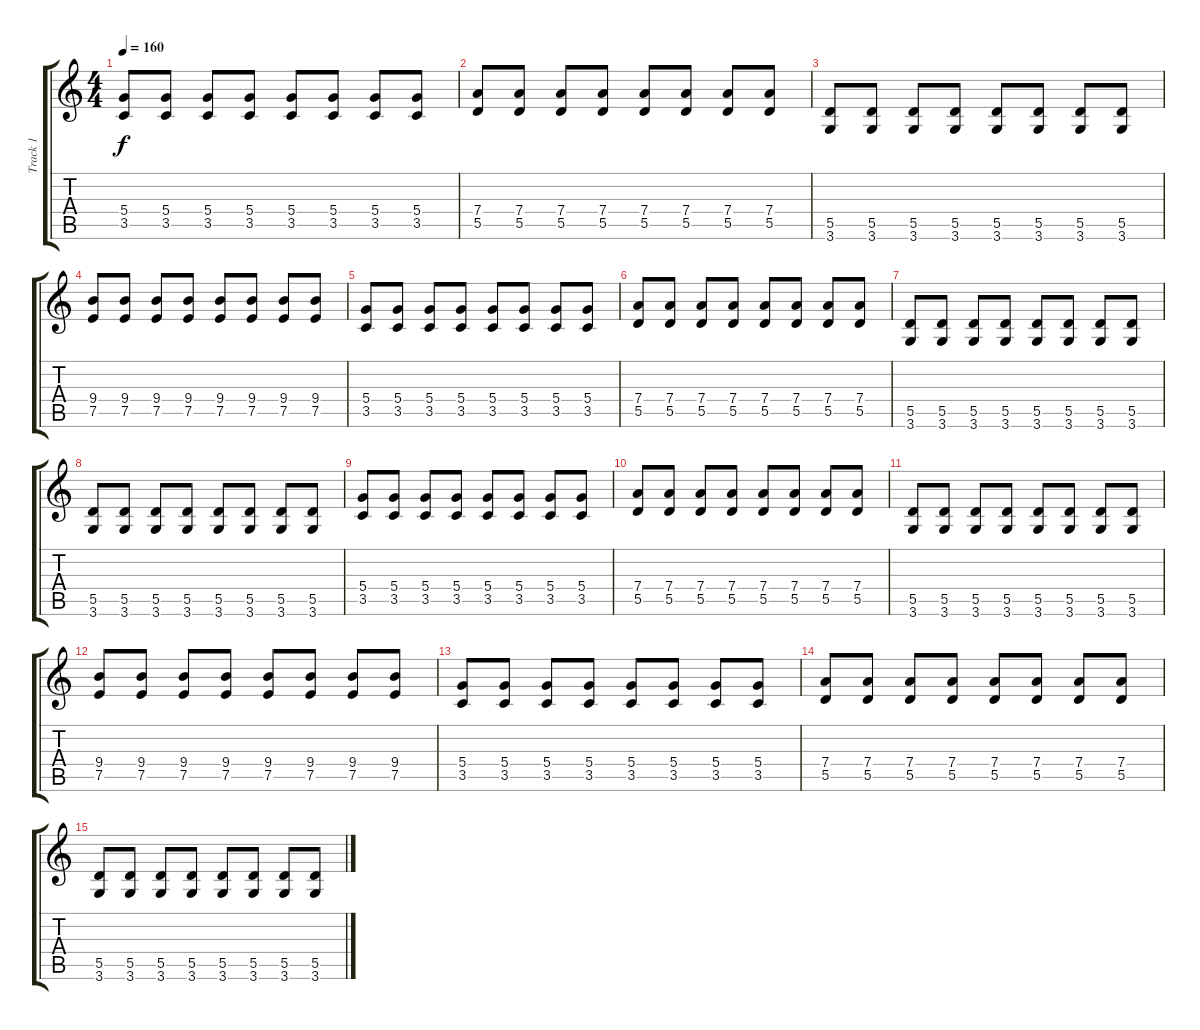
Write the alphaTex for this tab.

\track ("Track 1" "Track 1") {instrument distortionguitar}
\staff {score tabs}
\tuning (E4 B3 G3 D3 A2 E2) {hide}
\ts (4 4)
\tempo 160
\clef g2
\ks c
(5.4 3.5).8{dy f} (5.4 3.5).8 (5.4 3.5).8 (5.4 3.5).8 (5.4 3.5).8 (5.4 3.5).8 (5.4 3.5).8 (5.4 3.5).8 |
(7.4 5.5).8 (7.4 5.5).8 (7.4 5.5).8 (7.4 5.5).8 (7.4 5.5).8 (7.4 5.5).8 (7.4 5.5).8 (7.4 5.5).8 |
(5.5 3.6).8 (5.5 3.6).8 (5.5 3.6).8 (5.5 3.6).8 (5.5 3.6).8 (5.5 3.6).8 (5.5 3.6).8 (5.5 3.6).8 |
(9.4 7.5).8 (9.4 7.5).8 (9.4 7.5).8 (9.4 7.5).8 (9.4 7.5).8 (9.4 7.5).8 (9.4 7.5).8 (9.4 7.5).8 |
(5.4 3.5).8 (5.4 3.5).8 (5.4 3.5).8 (5.4 3.5).8 (5.4 3.5).8 (5.4 3.5).8 (5.4 3.5).8 (5.4 3.5).8 |
(7.4 5.5).8 (7.4 5.5).8 (7.4 5.5).8 (7.4 5.5).8 (7.4 5.5).8 (7.4 5.5).8 (7.4 5.5).8 (7.4 5.5).8 |
(5.5 3.6).8 (5.5 3.6).8 (5.5 3.6).8 (5.5 3.6).8 (5.5 3.6).8 (5.5 3.6).8 (5.5 3.6).8 (5.5 3.6).8 |
(5.5 3.6).8 (5.5 3.6).8 (5.5 3.6).8 (5.5 3.6).8 (5.5 3.6).8 (5.5 3.6).8 (5.5 3.6).8 (5.5 3.6).8 |
(5.4 3.5).8 (5.4 3.5).8 (5.4 3.5).8 (5.4 3.5).8 (5.4 3.5).8 (5.4 3.5).8 (5.4 3.5).8 (5.4 3.5).8 |
(7.4 5.5).8 (7.4 5.5).8 (7.4 5.5).8 (7.4 5.5).8 (7.4 5.5).8 (7.4 5.5).8 (7.4 5.5).8 (7.4 5.5).8 |
(5.5 3.6).8 (5.5 3.6).8 (5.5 3.6).8 (5.5 3.6).8 (5.5 3.6).8 (5.5 3.6).8 (5.5 3.6).8 (5.5 3.6).8 |
(9.4 7.5).8 (9.4 7.5).8 (9.4 7.5).8 (9.4 7.5).8 (9.4 7.5).8 (9.4 7.5).8 (9.4 7.5).8 (9.4 7.5).8 |
(5.4 3.5).8 (5.4 3.5).8 (5.4 3.5).8 (5.4 3.5).8 (5.4 3.5).8 (5.4 3.5).8 (5.4 3.5).8 (5.4 3.5).8 |
(7.4 5.5).8 (7.4 5.5).8 (7.4 5.5).8 (7.4 5.5).8 (7.4 5.5).8 (7.4 5.5).8 (7.4 5.5).8 (7.4 5.5).8 |
(5.5 3.6).8 (5.5 3.6).8 (5.5 3.6).8 (5.5 3.6).8 (5.5 3.6).8 (5.5 3.6).8 (5.5 3.6).8 (5.5 3.6).8
